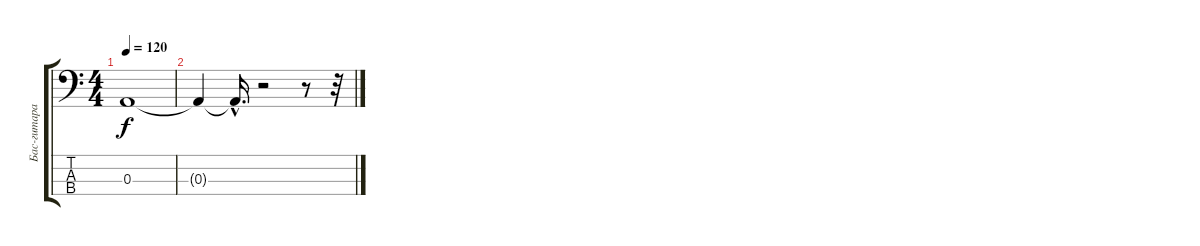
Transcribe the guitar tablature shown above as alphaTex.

\track ("Бас-гитара" "Бас-гитара") {instrument electricbassfinger}
\staff {score tabs}
\tuning (G2 D2 A1 E1) {hide}
\ts (4 4)
\tempo 120
\clef f4
\ks c
0.3{t}.1{dy f} |
0.3{t}.4 0.3{hac t}.16{d} r.2 r.8 r.32
